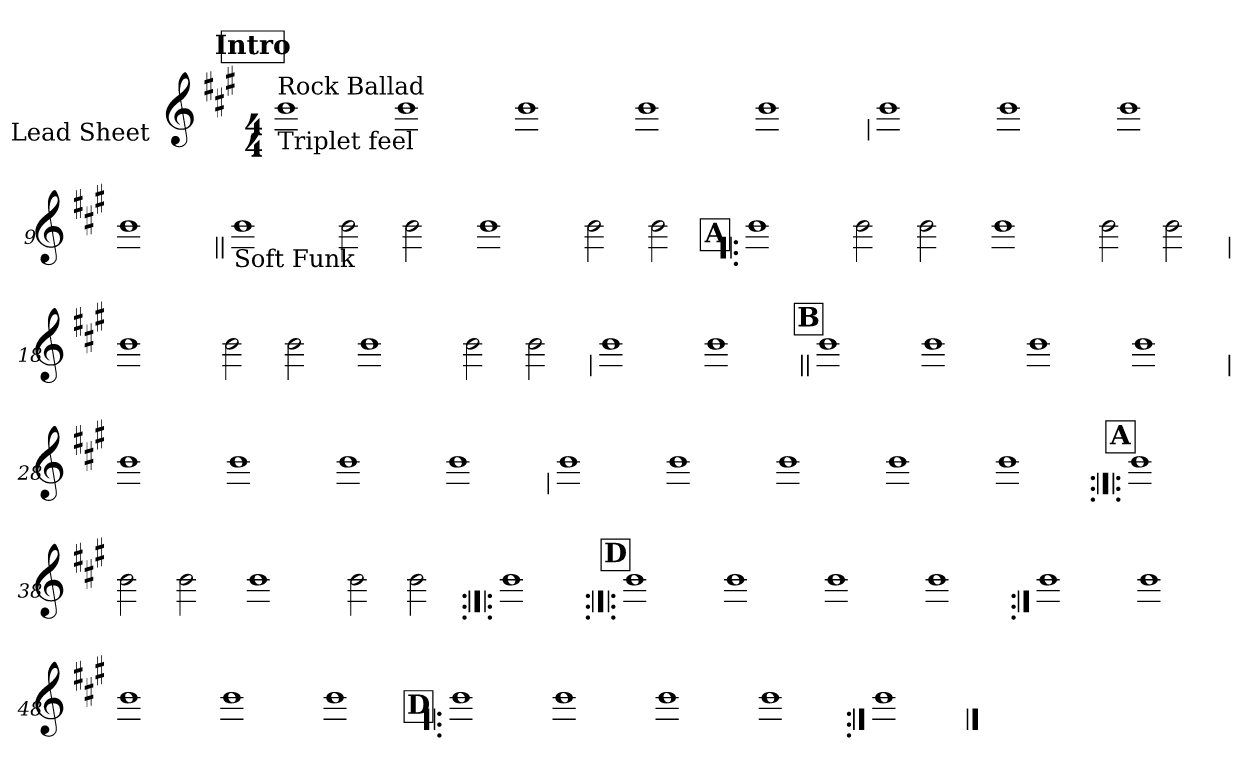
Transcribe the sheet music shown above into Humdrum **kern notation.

**kern
*part1
*staff1
*I"Lead Sheet
*stria0
*clefG2
*k[f#c#g#]
*f#:
*M4/4
*MM86
!!LO:REH:place=s1:a:t=Intro
=1||
!LO:TX:a:t=Rock Ballad
!LO:TX:b:t=Triplet feel
1b
=2-
1b
=3-
1b
=4-
1b
=5-
1b
!!LO:LB:g=z
=6
1b
=7-
1b
=8-
1b
=9-
1b
!!LO:LB:g=z
=10||
!LO:TX:b:t=Soft Funk
1b
=11-
2b
2b
=12-
1b
=13-
2b
2b
!!LO:LB:g=z
!!LO:REH:place=s1:a:t=A
=14!|:
1b
=15-
2b
2b
=16-
1b
=17-
2b
2b
!!LO:LB:g=z
=18
1b
=19-
2b
2b
=20-
1b
=21-
2b
2b
!!LO:LB:g=z
=22
1b
=23-
1b
!!LO:REH:place=s1:a:t=B
=24||
1b
=25-
1b
=26-
1b
=27-
1b
!!LO:LB:g=z
=28
1b
=29-
1b
=30-
1b
=31-
1b
!!LO:LB:g=z
=32
1b
=33-
1b
=34-
1b
=35-
1b
=36-
1b
!!LO:LB:g=z
!!LO:REH:place=s1:a:t=A
=37:|!|:
1b
=38-
2b
2b
=39-
1b
=40-
2b
2b
=41:|!|:
1b
!!LO:LB:g=z
!!LO:REH:place=s1:a:t=D
=42:|!|:
1b
=43-
1b
=44-
1b
=45-
1b
!!LO:LB:g=z
=46:|!
1b
=47-
1b
=48-
1b
=49-
1b
=50-
1b
!!LO:LB:g=z
!!LO:REH:place=s1:a:t=D
=51!|:
1b
=52-
1b
=53-
1b
=54-
1b
=55:|!
1b
==
*-
